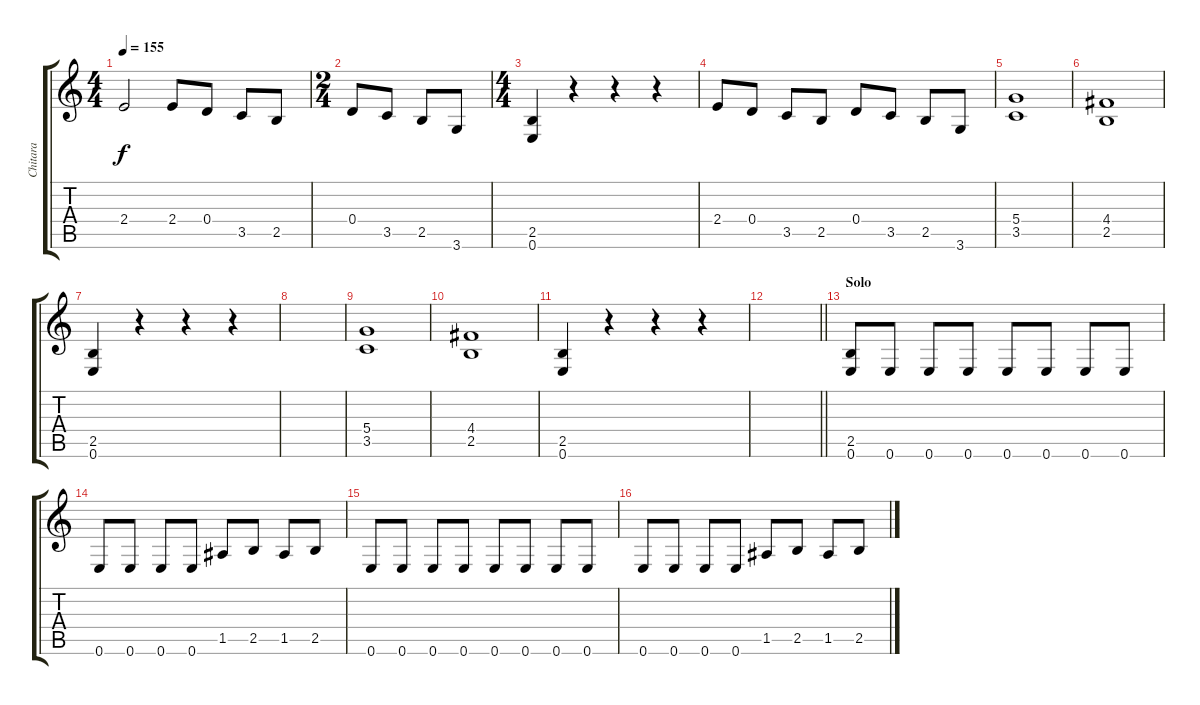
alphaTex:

\track ("Chitara" "Chitara") {instrument distortionguitar}
\staff {score tabs}
\tuning (E4 B3 G3 D3 A2 E2) {hide}
\ts (4 4)
\tempo 155
\clef g2
\ks c
2.4{t}.2{dy f} 2.4.8 0.4.8 3.5.8 2.5.8 |
\ts (2 4)
0.4.8 3.5.8 2.5.8 3.6.8 |
\ts (4 4)
(2.5 0.6).4 r.4 r.4 r.4 |
2.4.8 0.4.8 3.5.8 2.5.8 0.4.8 3.5.8 2.5.8 3.6.8 |
(5.4 3.5).1 |
(4.4 2.5).1 |
(2.5 0.6).4 r.4 r.4 r.4 |
|
(5.4 3.5).1 |
(4.4 2.5).1 |
(2.5 0.6).4 r.4 r.4 r.4 |
\barLineRight lightlight
|
\section ("" "Solo")
(2.5 0.6).8 0.6.8 0.6.8 0.6.8 0.6.8 0.6.8 0.6.8 0.6.8 |
0.6.8 0.6.8 0.6.8 0.6.8 1.5.8 2.5.8 1.5.8 2.5.8 |
0.6.8 0.6.8 0.6.8 0.6.8 0.6.8 0.6.8 0.6.8 0.6.8 |
0.6.8 0.6.8 0.6.8 0.6.8 1.5.8 2.5.8 1.5.8 2.5.8
